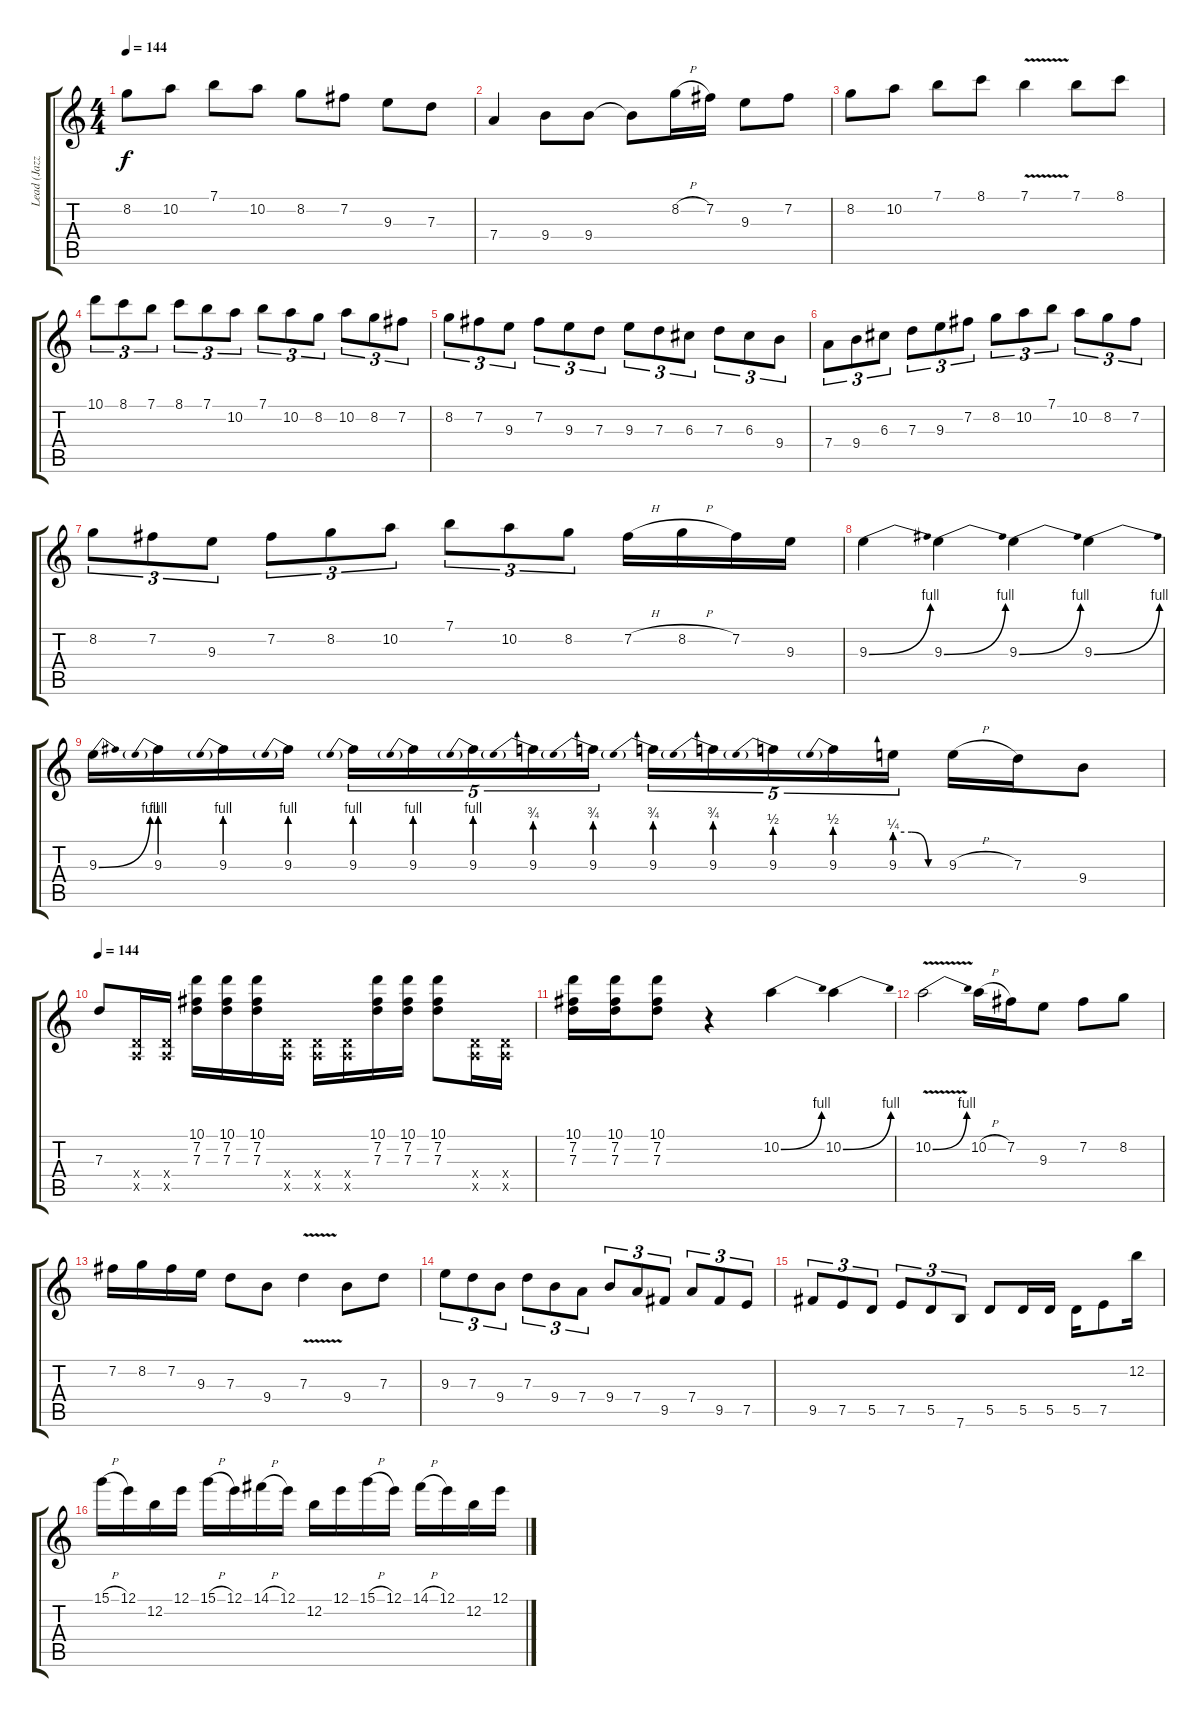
\track ("Lead (Jazz Guitar) - Kirk" "Lead (Jazz") {instrument distortionguitar}
\staff {score tabs}
\tuning (E4 B3 G3 D3 A2 E2) {hide}
\ts (4 4)
\tempo 144
\clef g2
\ks c
8.2.8{dy f} 10.2.8 7.1.8 10.2.8 8.2.8 7.2.8 9.3.8 7.3.8 |
7.4.4 9.4.8 9.4.8 9.4{t}.8 8.2{h}.16 7.2.16 9.3.8 7.2.8 |
8.2.8 10.2.8 7.1.8 8.1.8 7.1{v}.4 7.1.8 8.1.8 |
10.1.8{tu (3 2)} 8.1.8{tu (3 2)} 7.1.8{tu (3 2)} 8.1.8{tu (3 2)} 7.1.8{tu (3 2)} 10.2.8{tu (3 2)} 7.1.8{tu (3 2)} 10.2.8{tu (3 2)} 8.2.8{tu (3 2)} 10.2.8{tu (3 2)} 8.2.8{tu (3 2)} 7.2.8{tu (3 2)} |
8.2.8{tu (3 2)} 7.2.8{tu (3 2)} 9.3.8{tu (3 2)} 7.2.8{tu (3 2)} 9.3.8{tu (3 2)} 7.3.8{tu (3 2)} 9.3.8{tu (3 2)} 7.3.8{tu (3 2)} 6.3.8{tu (3 2)} 7.3.8{tu (3 2)} 6.3.8{tu (3 2)} 9.4.8{tu (3 2)} |
7.4.8{tu (3 2)} 9.4.8{tu (3 2)} 6.3.8{tu (3 2)} 7.3.8{tu (3 2)} 9.3.8{tu (3 2)} 7.2.8{tu (3 2)} 8.2.8{tu (3 2)} 10.2.8{tu (3 2)} 7.1.8{tu (3 2)} 10.2.8{tu (3 2)} 8.2.8{tu (3 2)} 7.2.8{tu (3 2)} |
8.2.8{tu (3 2)} 7.2.8{tu (3 2)} 9.3.8{tu (3 2)} 7.2.8{tu (3 2)} 8.2.8{tu (3 2)} 10.2.8{tu (3 2)} 7.1.8{tu (3 2)} 10.2.8{tu (3 2)} 8.2.8{tu (3 2)} 7.2{h}.16 8.2{h}.16 7.2.16 9.3.16 |
9.3{be (bend 0 0 60 4)}.4 9.3{be (bend 0 0 60 4)}.4 9.3{be (bend 0 0 60 4)}.4 9.3{be (bend 0 0 60 4)}.4 |
9.3{be (bend 0 0 60 4)}.16 9.3{be (prebend 0 4 60 4)}.16 9.3{be (prebend 0 4 60 4)}.16 9.3{be (prebend 0 4 60 4)}.16 9.3{be (prebend 0 4 60 4)}.16{tu (5 4)} 9.3{be (prebend 0 4 60 4)}.16{tu (5 4)} 9.3{be (prebend 0 4 60 4)}.16{tu (5 4)} 9.3{be (prebend 0 3 60 3)}.16{tu (5 4)} 9.3{be (prebend 0 3 60 3)}.16{tu (5 4)} 9.3{be (prebend 0 3 60 3)}.16{tu (5 4)} 9.3{be (prebend 0 3 60 3)}.16{tu (5 4)} 9.3{be (prebend 0 2 60 2)}.16{tu (5 4)} 9.3{be (prebend 0 2 60 2)}.16{tu (5 4)} 9.3{be (custom 0 1 20 1 40 0 60 0)}.16{tu (5 4)} 9.3{h}.16 7.3.16 9.4.8 |
\tempo 144
7.3.8{volume 9} (0.4{x} 0.5{x}).16 (0.4{x} 0.5{x}).16 (10.1 7.2 7.3).16 (10.1 7.2 7.3).16 (10.1 7.2 7.3).16 (0.4{x} 0.5{x}).16 (0.4{x} 0.5{x}).16 (0.4{x} 0.5{x}).16 (10.1 7.2 7.3).16 (10.1 7.2 7.3).16 (10.1 7.2 7.3).8 (0.4{x} 0.5{x}).16 (0.4{x} 0.5{x}).16 |
(10.1 7.2 7.3).16 (10.1 7.2 7.3).16 (10.1 7.2 7.3).8 r.4{volume 16} 10.2{be (bend 0 0 60 4)}.4 10.2{be (bend 0 0 60 4)}.4 |
10.2{be (bend 0 0 60 4) v}.2 10.2{h}.16 7.2.16 9.3.8 7.2.8 8.2.8 |
7.2.16 8.2.16 7.2.16 9.3.16 7.3.8 9.4.8 7.3{v}.4 9.4.8 7.3.8 |
9.3.8{tu (3 2)} 7.3.8{tu (3 2)} 9.4.8{tu (3 2)} 7.3.8{tu (3 2)} 9.4.8{tu (3 2)} 7.4.8{tu (3 2)} 9.4.8{tu (3 2)} 7.4.8{tu (3 2)} 9.5.8{tu (3 2)} 7.4.8{tu (3 2)} 9.5.8{tu (3 2)} 7.5.8{tu (3 2)} |
9.5.8{tu (3 2)} 7.5.8{tu (3 2)} 5.5.8{tu (3 2)} 7.5.8{tu (3 2)} 5.5.8{tu (3 2)} 7.6.8{tu (3 2)} 5.5.8 5.5.16 5.5.16 5.5.16 7.5.8 12.2.16 |
15.1{h}.16 12.1.16 12.2.16 12.1.16 15.1{h}.16 12.1.16 14.1{h}.16 12.1.16 12.2.16 12.1.16 15.1{h}.16 12.1.16 14.1{h}.16 12.1.16 12.2.16 12.1.16
